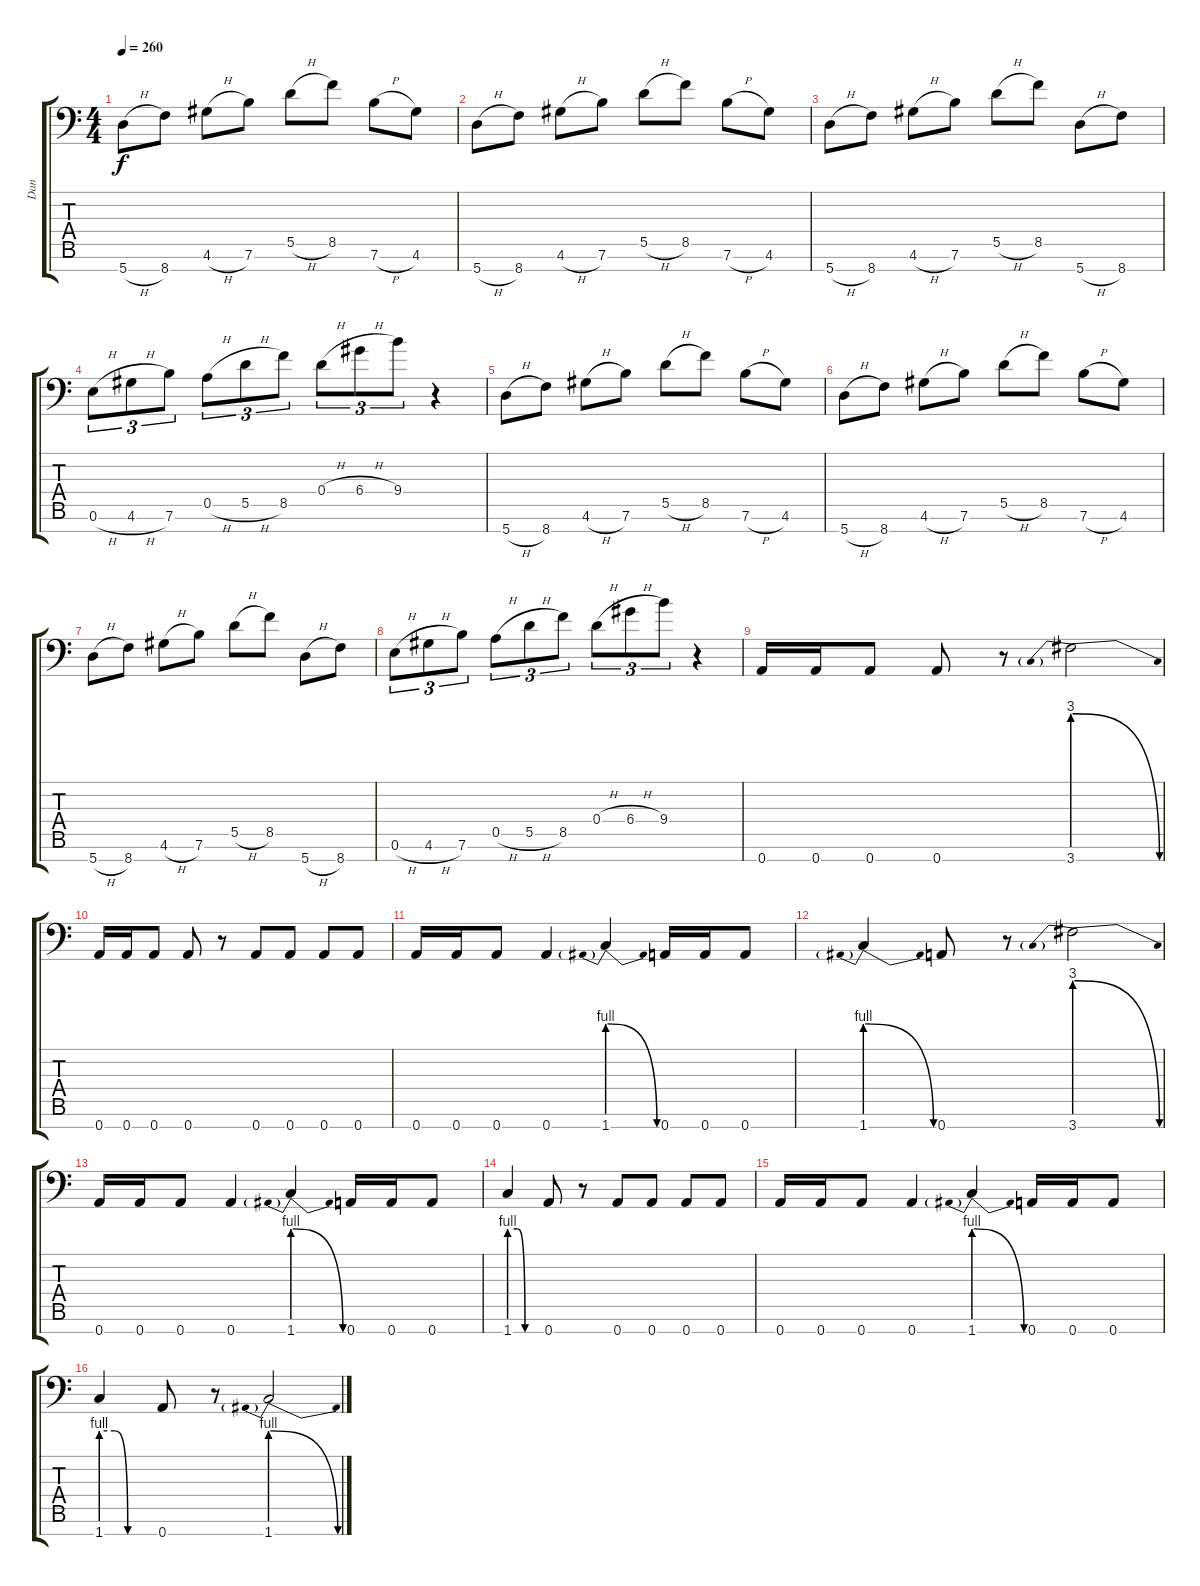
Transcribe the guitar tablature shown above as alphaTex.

\track ("Dan" "Dan") {instrument acousticguitarsteel}
\staff {score tabs}
\tuning (E4 B3 Gb3 D3 A2 E2 A1) {hide}
\ts (4 4)
\tempo 260
\clef f4
\ks c
5.7{h}.8{dy f} 8.7.8 4.6{h}.8 7.6.8 5.5{h}.8 8.5.8 7.6{h}.8 4.6.8 |
5.7{h}.8 8.7.8 4.6{h}.8 7.6.8 5.5{h}.8 8.5.8 7.6{h}.8 4.6.8 |
5.7{h}.8 8.7.8 4.6{h}.8 7.6.8 5.5{h}.8 8.5.8 5.7{h}.8 8.7.8 |
0.6{h}.8{tu (3 2)} 4.6{h}.8{tu (3 2)} 7.6.8{tu (3 2)} 0.5{h}.8{tu (3 2)} 5.5{h}.8{tu (3 2)} 8.5.8{tu (3 2)} 0.4{h}.8{tu (3 2)} 6.4{h}.8{tu (3 2)} 9.4.8{tu (3 2)} r.4 |
5.7{h}.8 8.7.8 4.6{h}.8 7.6.8 5.5{h}.8 8.5.8 7.6{h}.8 4.6.8 |
5.7{h}.8 8.7.8 4.6{h}.8 7.6.8 5.5{h}.8 8.5.8 7.6{h}.8 4.6.8 |
5.7{h}.8 8.7.8 4.6{h}.8 7.6.8 5.5{h}.8 8.5.8 5.7{h}.8 8.7.8 |
0.6{h}.8{tu (3 2)} 4.6{h}.8{tu (3 2)} 7.6.8{tu (3 2)} 0.5{h}.8{tu (3 2)} 5.5{h}.8{tu (3 2)} 8.5.8{tu (3 2)} 0.4{h}.8{tu (3 2)} 6.4{h}.8{tu (3 2)} 9.4.8{tu (3 2)} r.4 |
0.7.16 0.7.16 0.7.8 0.7.8 r.8 3.7{be (prebendrelease 0 12 60 0)}.2 |
0.7.16 0.7.16 0.7.8 0.7.8 r.8 0.7.8 0.7.8 0.7.8 0.7.8 |
0.7.16 0.7.16 0.7.8 0.7.4 1.7{be (prebendrelease 0 4 60 0)}.4 0.7.16 0.7.16 0.7.8 |
1.7{be (prebendrelease 0 4 60 0)}.4 0.7.8 r.8 3.7{be (prebendrelease 0 12 60 0)}.2 |
0.7.16 0.7.16 0.7.8 0.7.4 1.7{be (prebendrelease 0 4 60 0)}.4 0.7.16 0.7.16 0.7.8 |
1.7{be (custom 0 4 15 4 30 0 60 0)}.4 0.7.8 r.8 0.7.8 0.7.8 0.7.8 0.7.8 |
0.7.16 0.7.16 0.7.8 0.7.4 1.7{be (prebendrelease 0 4 60 0)}.4 0.7.16 0.7.16 0.7.8 |
1.7{be (custom 0 4 15 4 30 0 60 0)}.4 0.7.8 r.8 1.7{be (prebendrelease 0 4 60 0)}.2
